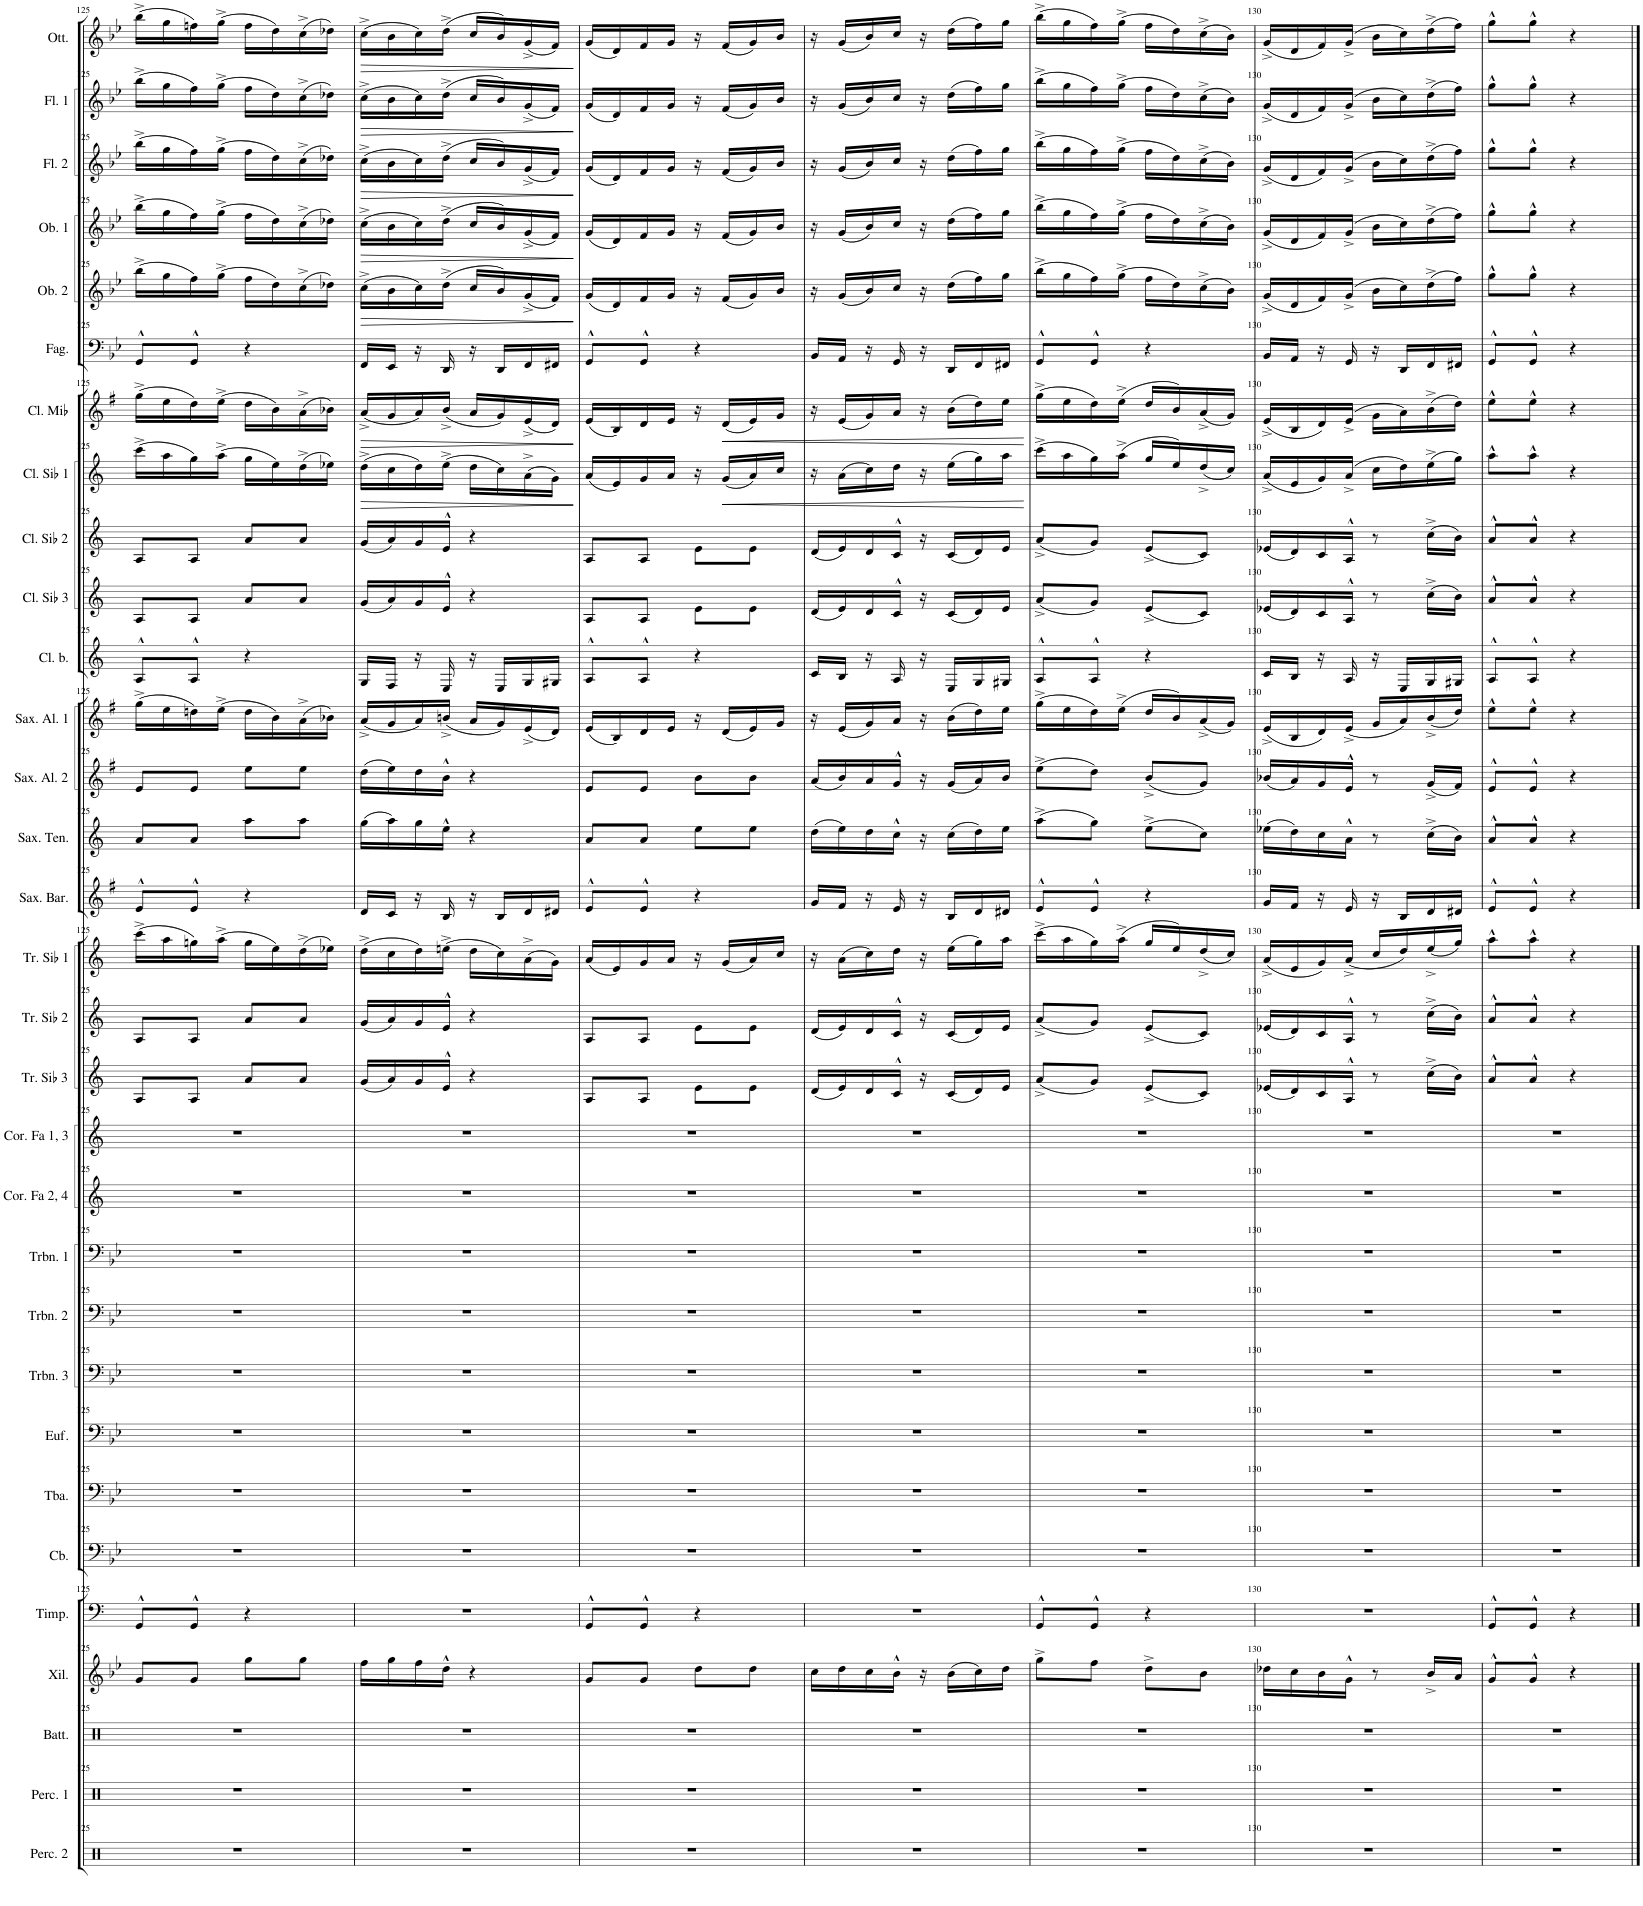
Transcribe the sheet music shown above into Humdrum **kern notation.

**kern	**kern	**kern	**kern	**kern	**kern	**kern	**kern	**kern	**kern	**kern	**kern	**kern	**kern	**kern	**kern	**kern	**kern	**kern	**kern	**kern	**kern	**kern	**kern	**dynam	**kern	**dynam	**kern	**kern	**dynam	**kern	**dynam	**kern	**dynam	**kern	**dynam	**kern	**dynam
*part31	*part30	*part29	*part28	*part27	*part26	*part25	*part24	*part23	*part22	*part21	*part20	*part19	*part18	*part17	*part16	*part15	*part14	*part13	*part12	*part11	*part10	*part9	*part8	*part8	*part7	*part7	*part6	*part5	*part5	*part4	*part4	*part3	*part3	*part2	*part2	*part1	*part1
*staff31	*staff30	*staff29	*staff28	*staff27	*staff26	*staff25	*staff24	*staff23	*staff22	*staff21	*staff20	*staff19	*staff18	*staff17	*staff16	*staff15	*staff14	*staff13	*staff12	*staff11	*staff10	*staff9	*staff8	*staff8	*staff7	*staff7	*staff6	*staff5	*staff5	*staff4	*staff4	*staff3	*staff3	*staff2	*staff2	*staff1	*staff1
*I"Percussioni 2	*I"Percussioni 1	*I"Batteria	*I"Glockenspiel / Xilofono	*I"Timpani	*I"Contrabbasso	*I"Tuba	*I"Eufonio	*I"Trombone 3	*I"Trombone 2	*I"Trombone 1	*I"Corno in Fa 2, 4	*I"Corno in Fa 1, 3	*I"Tromba in Sib 3	*I"Tromba in Sib 2	*I"Tromba in Sib 1	*I"Saxofono Baritono	*I"Saxofono Tenore	*I"Saxofono Alto 2	*I"Saxofono Alto 1	*I"Clarinetto basso	*I"Clarinetto in Sib 3	*I"Clarinetto in Sib 2	*I"Clarinetto in Sib 1	*	*I"Clarinetto in Mib	*	*I"Fagotto	*I"Oboe 2	*	*I"Oboe 1	*	*I"Flauto 2	*	*I"Flauto 1	*	*I"Ottavino	*
*I'Perc. 2	*I'Perc. 1	*I'Batt.	*I'Glock. / Xil.	*I'Timp.	*I'Cb.	*I'Tba.	*I'Euf.	*I'Trbn. 3	*I'Trbn. 2	*I'Trbn. 1	*I'Cor. Fa 2, 4	*I'Cor. Fa 1, 3	*I'Tr. Sib 3	*I'Tr. Sib 2	*I'Tr. Sib 1	*I'Sax. Bar.	*I'Sax. Ten.	*I'Sax. Al. 2	*I'Sax. Al. 1	*I'Cl. b.	*I'Cl. Sib 3	*I'Cl. Sib 2	*I'Cl. Sib 1	*	*I'Cl. Mib	*	*I'Fag.	*I'Ob. 2	*	*I'Ob. 1	*	*I'Fl. 2	*	*I'Fl. 1	*	*I'Ott.	*
!!LO:PB:g=z
*clefX	*clefX	*clefX	*clefG2	*clefF4	*clefF4	*clefF4	*clefF4	*clefF4	*clefF4	*clefF4	*clefG2	*clefG2	*clefG2	*clefG2	*clefG2	*clefG2	*clefG2	*clefG2	*clefG2	*clefG2	*clefG2	*clefG2	*clefG2	*	*clefG2	*	*clefF4	*clefG2	*	*clefG2	*	*clefG2	*	*clefG2	*	*clefG2	*
*	*	*	*Trd-7c-12	*	*Trd7c12	*	*	*	*	*	*Trd4c7	*Trd4c7	*Trd1c2	*Trd1c2	*Trd1c2	*Trd12c21	*Trd8c14	*Trd5c9	*Trd5c9	*Trd8c14	*Trd1c2	*Trd1c2	*Trd1c2	*	*Trd-2c-3	*	*	*	*	*	*	*	*	*	*	*Trd-7c-12	*
*k[]	*k[]	*k[]	*k[b-e-]	*k[]	*k[b-e-]	*k[b-e-]	*k[b-e-]	*k[b-e-]	*k[b-e-]	*k[b-e-]	*k[]	*k[]	*k[]	*k[]	*k[]	*k[f#]	*k[]	*k[f#]	*k[f#]	*k[]	*k[]	*k[]	*k[]	*	*k[f#]	*	*k[b-e-]	*k[b-e-]	*	*k[b-e-]	*	*k[b-e-]	*	*k[b-e-]	*	*k[b-e-]	*
*M2/4	*M2/4	*M2/4	*M2/4	*M2/4	*M2/4	*M2/4	*M2/4	*M2/4	*M2/4	*M2/4	*M2/4	*M2/4	*M2/4	*M2/4	*M2/4	*M2/4	*M2/4	*M2/4	*M2/4	*M2/4	*M2/4	*M2/4	*M2/4	*	*M2/4	*	*M2/4	*M2/4	*	*M2/4	*	*M2/4	*	*M2/4	*	*M2/4	*
=125	=125	=125	=125	=125	=125	=125	=125	=125	=125	=125	=125	=125	=125	=125	=125	=125	=125	=125	=125	=125	=125	=125	=125	=125	=125	=125	=125	=125	=125	=125	=125	=125	=125	=125	=125	=125	=125
2r	2r	2r	8g/L	8GG^^/L	2r	2r	2r	2r	2r	2r	2r	2r	8A/L	8A/L	16ccc^\LL	8e^^/L	8a/L	8e/L	16gg^\LL	8A^^/L	8A/L	8A/L	16ccc^\LL	.	16gg^\LL	.	8GG^^/L	(16bb-^\LL	.	(16bb-^\LL	.	(16bb-^\LL	.	(16bb-^\LL	.	(16bb-^\LL	.
.	.	.	.	.	.	.	.	.	.	.	.	.	.	.	16aa\	.	.	.	16ee\	.	.	.	16aa\	.	16ee\	.	.	16gg\	.	16gg\	.	16gg\	.	16gg\	.	16gg\	.
.	.	.	8g/J	8GG^^/J	.	.	.	.	.	.	.	.	8A/J	8A/J	16ggn\	8e^^/J	8a/J	8e/J	16ddn\	8A^^/J	8A/J	8A/J	16gg\	.	16dd\	.	8GG^^/J	16ff\)	.	16ff\)	.	16ff\)	.	16ff\)	.	16ffn\)	.
.	.	.	.	.	.	.	.	.	.	.	.	.	.	.	16aa^\JJ	.	.	.	16ee^\JJ	.	.	.	16aa^\JJ	.	16ee^\JJ	.	.	(16gg^\JJ	.	(16gg^\JJ	.	(16gg^\JJ	.	(16gg^\JJ	.	(16gg^\JJ	.
.	.	.	8gg\L	4r	.	.	.	.	.	.	.	.	8a/L	8a/L	16gg\LL	4r	8aa\L	8ee\L	16dd\LL	4r	8a/L	8a/L	16gg\LL	.	16dd\LL	.	4r	16ff\LL	.	16ff\LL	.	16ff\LL	.	16ff\LL	.	16ff\LL	.
.	.	.	.	.	.	.	.	.	.	.	.	.	.	.	16ee\	.	.	.	16b\	.	.	.	16ee\	.	16b\	.	.	16dd\)	.	16dd\)	.	16dd\)	.	16dd\)	.	16dd\)	.
.	.	.	8gg\J	.	.	.	.	.	.	.	.	.	8a/J	8a/J	16dd^\	.	8aa\J	8ee\J	16a^\	.	8a/J	8a/J	16dd^\	.	16a^\	.	.	(16cc^\	.	(16cc^\	.	(16cc^\	.	(16cc^\	.	(16cc^\	.
.	.	.	.	.	.	.	.	.	.	.	.	.	.	.	16ee-X\JJ	.	.	.	16b-X\JJ	.	.	.	16ee-X\JJ	.	16b-X\JJ	.	.	16dd-X\JJ)	.	16dd-X\JJ)	.	16dd-X\JJ)	.	16dd-X\JJ)	.	16dd-X\JJ)	.
=126	=126	=126	=126	=126	=126	=126	=126	=126	=126	=126	=126	=126	=126	=126	=126	=126	=126	=126	=126	=126	=126	=126	=126	=126	=126	=126	=126	=126	=126	=126	=126	=126	=126	=126	=126	=126	=126
!	!	!	!	!	!	!	!	!	!	!	!	!	!	!	!	!	!	!	!	!	!	!	!	!LO:HP:b	!	!LO:HP:b	!	!	!LO:HP:b	!	!LO:HP:b	!	!LO:HP:b	!	!LO:HP:b	!	!LO:HP:b
2r	2r	2r	16ff\LL	2r	2r	2r	2r	2r	2r	2r	2r	2r	16g/LL	16g/LL	16dd^\LL	16d/LL	16gg\LL	16dd\LL	16a^/LL	16G/LL	16g/LL	16g/LL	16dd^\LL	>	16a^/LL	>	16FF/LL	(16cc^\LL	>	(16cc^\LL	>	(16cc^\LL	>	(16cc^\LL	>	(16cc^\LL	>
.	.	.	16gg\	.	.	.	.	.	.	.	.	.	16a/	16a/	16cc\	16c/JJ	16aa\	16ee\	16g/	16F/JJ	16a/	16a/	16cc\	.	16g/	.	16EE-/JJ	16b-\	.	16b-\	.	16b-\	.	16b-\	.	16b-\	.
.	.	.	16ff\	.	.	.	.	.	.	.	.	.	16g/	16g/	16dd\	16r	16gg\	16dd\	16a/	16r	16g/	16g/	16dd\	.	16a/	.	16r	16cc\)	.	16cc\)	.	16cc\)	.	16cc\)	.	16cc\)	.
.	.	.	16dd^^\JJ	.	.	.	.	.	.	.	.	.	16e^^/JJ	16e^^/JJ	16een^\JJ	16B/	16ee^^\JJ	16b^^\JJ	16bn^/JJ	16E/	16e^^/JJ	16e^^/JJ	16ee^\JJ	.	16b^/JJ	.	16DD/	(16dd^\JJ	.	(16dd^\JJ	.	(16dd^\JJ	.	(16dd^\JJ	.	(16dd^\JJ	.
.	.	.	4r	.	.	.	.	.	.	.	.	.	4r	4r	16dd\LL	16r	4r	4r	16a/LL	16r	4r	4r	16dd\LL	.	16a/LL	.	16r	16cc/LL	.	16cc/LL	.	16cc/LL	.	16cc/LL	.	16cc/LL	.
.	.	.	.	.	.	.	.	.	.	.	.	.	.	.	16cc\	16B/LL	.	.	16g/	16E/LL	.	.	16cc\	.	16g/	.	16DD/LL	16b-/)	.	16b-/)	.	16b-/)	.	16b-/)	.	16b-/)	.
.	.	.	.	.	.	.	.	.	.	.	.	.	.	.	16a^\	16d/	.	.	16e^/	16G/	.	.	16a^\	.	16e^/	.	16FF/	(16g^/	.	(16g^/	.	(16g^/	.	(16g^/	.	(16g^/	.
.	.	.	.	.	.	.	.	.	.	.	.	.	.	.	16g\JJ	16d#X/JJ	.	.	16d/JJ	16G#X/JJ	.	.	16g\JJ	.	16d/JJ	.	16FF#X/JJ	16f/JJ)	.	16f/JJ)	.	16f/JJ)	.	16f/JJ)	.	16f/JJ)	.
.	.	.	.	.	.	.	.	.	.	.	.	.	.	.	.	.	.	.	.	.	.	.	.	]	.	]	.	.	]	.	]	.	]	.	]	.	]
=127	=127	=127	=127	=127	=127	=127	=127	=127	=127	=127	=127	=127	=127	=127	=127	=127	=127	=127	=127	=127	=127	=127	=127	=127	=127	=127	=127	=127	=127	=127	=127	=127	=127	=127	=127	=127	=127
2r	2r	2r	8g/L	8GG^^/L	2r	2r	2r	2r	2r	2r	2r	2r	8A/L	8A/L	16a/LL	8e^^/L	8a/L	8e/L	16e/LL	8A^^/L	8A/L	8A/L	16a/LL	.	16e/LL	.	8GG^^/L	(16g/LL	.	(16g/LL	.	(16g/LL	.	(16g/LL	.	(16g/LL	.
.	.	.	.	.	.	.	.	.	.	.	.	.	.	.	16e/	.	.	.	16B/	.	.	.	16e/	.	16B/	.	.	16d/)	.	16d/)	.	16d/)	.	16d/)	.	16d/)	.
.	.	.	8g/J	8GG^^/J	.	.	.	.	.	.	.	.	8A/J	8A/J	16g/	8e^^/J	8a/J	8e/J	16d/	8A^^/J	8A/J	8A/J	16g/	.	16d/	.	8GG^^/J	16f/	.	16f/	.	16f/	.	16f/	.	16f/	.
.	.	.	.	.	.	.	.	.	.	.	.	.	.	.	16a/JJ	.	.	.	16e/JJ	.	.	.	16a/JJ	.	16e/JJ	.	.	16g/JJ	.	16g/JJ	.	16g/JJ	.	16g/JJ	.	16g/JJ	.
.	.	.	8dd\L	4r	.	.	.	.	.	.	.	.	8e\L	8e\L	16r	4r	8ee\L	8b\L	16r	4r	8e\L	8e\L	16r	.	16r	.	4r	16r	.	16r	.	16r	.	16r	.	16r	.
!	!	!	!	!	!	!	!	!	!	!	!	!	!	!	!	!	!	!	!	!	!	!	!	!LO:HP:b	!	!LO:HP:b	!	!	!	!	!	!	!	!	!	!	!
.	.	.	.	.	.	.	.	.	.	.	.	.	.	.	16g/LL	.	.	.	16d/LL	.	.	.	16g/LL	<	16d/LL	<	.	(16f/LL	.	(16f/LL	.	(16f/LL	.	(16f/LL	.	(16f/LL	.
.	.	.	8dd\J	.	.	.	.	.	.	.	.	.	8e\J	8e\J	16a/	.	8ee\J	8b\J	16e/	.	8e\J	8e\J	16a/	.	16e/	.	.	16g/)	.	16g/)	.	16g/)	.	16g/)	.	16g/)	.
.	.	.	.	.	.	.	.	.	.	.	.	.	.	.	16cc/JJ	.	.	.	16g/JJ	.	.	.	16cc/JJ	.	16g/JJ	.	.	16b-/JJ	.	16b-/JJ	.	16b-/JJ	.	16b-/JJ	.	16b-/JJ	.
=128	=128	=128	=128	=128	=128	=128	=128	=128	=128	=128	=128	=128	=128	=128	=128	=128	=128	=128	=128	=128	=128	=128	=128	=128	=128	=128	=128	=128	=128	=128	=128	=128	=128	=128	=128	=128	=128
2r	2r	2r	16cc\LL	2r	2r	2r	2r	2r	2r	2r	2r	2r	16d/LL	16d/LL	16r	16g/LL	16dd\LL	16a/LL	16r	16c/LL	16d/LL	16d/LL	16r	.	16r	.	16BB-/LL	16r	.	16r	.	16r	.	16r	.	16r	.
.	.	.	16dd\	.	.	.	.	.	.	.	.	.	16e/	16e/	16a\LL	16f#/JJ	16ee\	16b/	16e/LL	16B/JJ	16e/	16e/	16a\LL	.	16e/LL	.	16AA/JJ	(16g/LL	.	(16g/LL	.	(16g/LL	.	(16g/LL	.	(16g/LL	.
.	.	.	16cc\	.	.	.	.	.	.	.	.	.	16d/	16d/	16cc\	16r	16dd\	16a/	16g/	16r	16d/	16d/	16cc\	.	16g/	.	16r	16b-/)	.	16b-/)	.	16b-/)	.	16b-/)	.	16b-/)	.
.	.	.	16b-^^\JJ	.	.	.	.	.	.	.	.	.	16c^^/JJ	16c^^/JJ	16dd\JJ	16e/	16cc^^\JJ	16g^^/JJ	16a/JJ	16A/	16c^^/JJ	16c^^/JJ	16dd\JJ	.	16a/JJ	.	16GG/	16cc/JJ	.	16cc/JJ	.	16cc/JJ	.	16cc/JJ	.	16cc/JJ	.
.	.	.	16r	.	.	.	.	.	.	.	.	.	16r	16r	16r	16r	16r	16r	16r	16r	16r	16r	16r	.	16r	.	16r	16r	.	16r	.	16r	.	16r	.	16r	.
.	.	.	16b-\LL	.	.	.	.	.	.	.	.	.	16c/LL	16c/LL	16ee\LL	16B/LL	16cc\LL	16g/LL	16b\LL	16E/LL	16c/LL	16c/LL	16ee\LL	.	16b\LL	.	16DD/LL	(16dd\LL	.	(16dd\LL	.	(16dd\LL	.	(16dd\LL	.	(16dd\LL	.
.	.	.	16cc\	.	.	.	.	.	.	.	.	.	16d/	16d/	16gg\	16d/	16dd\	16a/	16dd\	16G/	16d/	16d/	16gg\	.	16dd\	.	16FF/	16ff\)	.	16ff\)	.	16ff\)	.	16ff\)	.	16ff\)	.
.	.	.	16dd\JJ	.	.	.	.	.	.	.	.	.	16e/JJ	16e/JJ	16aa\JJ	16d#X/JJ	16ee\JJ	16b/JJ	16ee\JJ	16G#X/JJ	16e/JJ	16e/JJ	16aa\JJ	.	16ee\JJ	.	16FF#X/JJ	16gg\JJ	.	16gg\JJ	.	16gg\JJ	.	16gg\JJ	.	16gg\JJ	.
.	.	.	.	.	.	.	.	.	.	.	.	.	.	.	.	.	.	.	.	.	.	.	.	[	.	[	.	.	.	.	.	.	.	.	.	.	.
=129	=129	=129	=129	=129	=129	=129	=129	=129	=129	=129	=129	=129	=129	=129	=129	=129	=129	=129	=129	=129	=129	=129	=129	=129	=129	=129	=129	=129	=129	=129	=129	=129	=129	=129	=129	=129	=129
2r	2r	2r	8gg^\L	8GG^^/L	2r	2r	2r	2r	2r	2r	2r	2r	8a^/L	8a^/L	16ccc^\LL	8e^^/L	8aa^\L	8ee^\L	16gg^\LL	8A^^/L	8a^/L	8a^/L	16ccc^\LL	.	16gg^\LL	.	8GG^^/L	(16bb-^\LL	.	(16bb-^\LL	.	(16bb-^\LL	.	(16bb-^\LL	.	(16bb-^\LL	.
.	.	.	.	.	.	.	.	.	.	.	.	.	.	.	16aa\	.	.	.	16ee\	.	.	.	16aa\	.	16ee\	.	.	16gg\	.	16gg\	.	16gg\	.	16gg\	.	16gg\	.
.	.	.	8ff\J	8GG^^/J	.	.	.	.	.	.	.	.	8g/J	8g/J	16gg\	8e^^/J	8gg\J	8dd\J	16dd\	8A^^/J	8g/J	8g/J	16gg\	.	16dd\	.	8GG^^/J	16ff\)	.	16ff\)	.	16ff\)	.	16ff\)	.	16ff\)	.
.	.	.	.	.	.	.	.	.	.	.	.	.	.	.	16aa^\JJ	.	.	.	16ee^\JJ	.	.	.	16aa^\JJ	.	16ee^\JJ	.	.	(16gg^\JJ	.	(16gg^\JJ	.	(16gg^\JJ	.	(16gg^\JJ	.	(16gg^\JJ	.
.	.	.	8dd^\L	4r	.	.	.	.	.	.	.	.	8e^/L	8e^/L	16gg/LL	4r	8ee^\L	8b^/L	16dd/LL	4r	8e^/L	8e^/L	16gg/LL	.	16dd/LL	.	4r	16ff\LL	.	16ff\LL	.	16ff\LL	.	16ff\LL	.	16ff\LL	.
.	.	.	.	.	.	.	.	.	.	.	.	.	.	.	16ee/	.	.	.	16b/	.	.	.	16ee/	.	16b/	.	.	16dd\)	.	16dd\)	.	16dd\)	.	16dd\)	.	16dd\)	.
.	.	.	8b-\J	.	.	.	.	.	.	.	.	.	8c/J	8c/J	16dd^/	.	8cc\J	8g/J	16a^/	.	8c/J	8c/J	16dd^/	.	16a^/	.	.	(16cc^\	.	(16cc^\	.	(16cc^\	.	(16cc^\	.	(16cc^\	.
.	.	.	.	.	.	.	.	.	.	.	.	.	.	.	16cc/JJ	.	.	.	16g/JJ	.	.	.	16cc/JJ	.	16g/JJ	.	.	16b-\JJ)	.	16b-\JJ)	.	16b-\JJ)	.	16b-\JJ)	.	16b-\JJ)	.
=130	=130	=130	=130	=130	=130	=130	=130	=130	=130	=130	=130	=130	=130	=130	=130	=130	=130	=130	=130	=130	=130	=130	=130	=130	=130	=130	=130	=130	=130	=130	=130	=130	=130	=130	=130	=130	=130
2r	2r	2r	16dd-X\LL	2r	2r	2r	2r	2r	2r	2r	2r	2r	16e-X/LL	16e-X/LL	16a^/LL	16g/LL	16ee-X\LL	16b-X/LL	16e^/LL	16c/LL	16e-X/LL	16e-X/LL	16a^/LL	.	16e^/LL	.	16BB-/LL	(16g^/LL	.	(16g^/LL	.	(16g^/LL	.	(16g^/LL	.	(16g^/LL	.
.	.	.	16cc\	.	.	.	.	.	.	.	.	.	16d/	16d/	16e/	16f#/JJ	16dd\	16a/	16B/	16B/JJ	16d/	16d/	16e/	.	16B/	.	16AA/JJ	16d/	.	16d/	.	16d/	.	16d/	.	16d/	.
.	.	.	16b-\	.	.	.	.	.	.	.	.	.	16c/	16c/	16g/	16r	16cc\	16g/	16d/	16r	16c/	16c/	16g/	.	16d/	.	16r	16f/)	.	16f/)	.	16f/)	.	16f/)	.	16f/)	.
.	.	.	16g^^\JJ	.	.	.	.	.	.	.	.	.	16A^^/JJ	16A^^/JJ	16a^/JJ	16e/	16a^^\JJ	16e^^/JJ	16e^/JJ	16A/	16A^^/JJ	16A^^/JJ	16a^/JJ	.	16e^/JJ	.	16GG/	(16g^/JJ	.	(16g^/JJ	.	(16g^/JJ	.	(16g^/JJ	.	(16g^/JJ	.
.	.	.	8r	.	.	.	.	.	.	.	.	.	8r	8r	16cc/LL	16r	8r	8r	16g/LL	16r	8r	8r	16cc\LL	.	16g\LL	.	16r	16b-\LL	.	16b-\LL	.	16b-\LL	.	16b-\LL	.	16b-\LL	.
.	.	.	.	.	.	.	.	.	.	.	.	.	.	.	16dd/	16B/LL	.	.	16a/	16E/LL	.	.	16dd\	.	16a\	.	16DD/LL	16cc\)	.	16cc\)	.	16cc\)	.	16cc\)	.	16cc\)	.
.	.	.	16b-^/LL	.	.	.	.	.	.	.	.	.	16cc^\LL	16cc^\LL	16ee^/	16d/	16cc^\LL	16g^/LL	16b^/	16G/	16cc^\LL	16cc^\LL	16ee^\	.	16b^\	.	16FF/	(16dd^\	.	(16dd^\	.	(16dd^\	.	(16dd^\	.	(16dd^\	.
.	.	.	16a/JJ	.	.	.	.	.	.	.	.	.	16b\JJ	16b\JJ	16gg/JJ	16d#X/JJ	16b\JJ	16f#/JJ	16dd/JJ	16G#X/JJ	16b\JJ	16b\JJ	16gg\JJ	.	16dd\JJ	.	16FF#X/JJ	16ff\JJ)	.	16ff\JJ)	.	16ff\JJ)	.	16ff\JJ)	.	16ff\JJ)	.
=131	=131	=131	=131	=131	=131	=131	=131	=131	=131	=131	=131	=131	=131	=131	=131	=131	=131	=131	=131	=131	=131	=131	=131	=131	=131	=131	=131	=131	=131	=131	=131	=131	=131	=131	=131	=131	=131
2r	2r	2r	8g^^/L	8GG^^/L	2r	2r	2r	2r	2r	2r	2r	2r	8a^^/L	8a^^/L	8aa^^\L	8e^^/L	8a^^/L	8e^^/L	8ee^^\L	8A^^/L	8a^^/L	8a^^/L	8aa^^\L	.	8ee^^\L	.	8GG^^/L	8gg^^\L	.	8gg^^\L	.	8gg^^\L	.	8gg^^\L	.	8gg^^\L	.
.	.	.	8g^^/J	8GG^^/J	.	.	.	.	.	.	.	.	8a^^/J	8a^^/J	8aa^^\J	8e^^/J	8a^^/J	8e^^/J	8ee^^\J	8A^^/J	8a^^/J	8a^^/J	8aa^^\J	.	8ee^^\J	.	8GG^^/J	8gg^^\J	.	8gg^^\J	.	8gg^^\J	.	8gg^^\J	.	8gg^^\J	.
.	.	.	4r	4r	.	.	.	.	.	.	.	.	4r	4r	4r	4r	4r	4r	4r	4r	4r	4r	4r	.	4r	.	4r	4r	.	4r	.	4r	.	4r	.	4r	.
==	==	==	==	==	==	==	==	==	==	==	==	==	==	==	==	==	==	==	==	==	==	==	==	==	==	==	==	==	==	==	==	==	==	==	==	==	==
*-	*-	*-	*-	*-	*-	*-	*-	*-	*-	*-	*-	*-	*-	*-	*-	*-	*-	*-	*-	*-	*-	*-	*-	*-	*-	*-	*-	*-	*-	*-	*-	*-	*-	*-	*-	*-	*-
